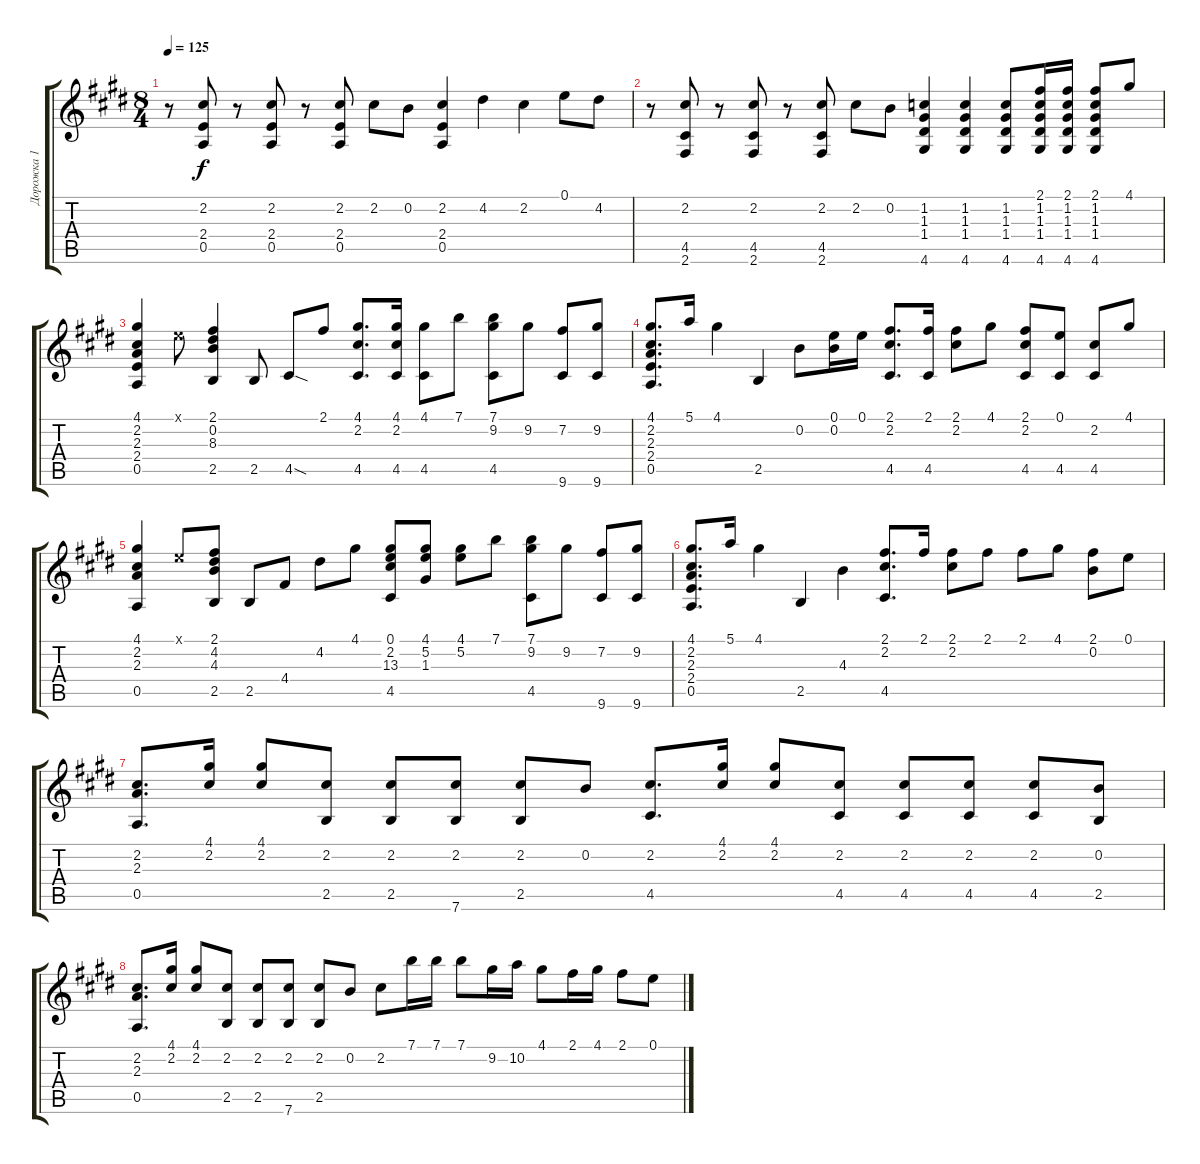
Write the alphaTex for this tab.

\track ("Дорожка 1" "Дорожка 1") {instrument acousticguitarsteel}
\staff {score tabs}
\tuning (E4 B3 G3 D3 A2 E2) {hide}
\ts (8 4)
\tempo 125
\clef g2
\ks c#minor
r.8{dy f} (2.2 2.4 0.5).8 r.8 (2.2 2.4 0.5).8 r.8 (2.2 2.4 0.5).8 2.2.8 0.2.8 (2.2 2.4 0.5).4 4.2.4 2.2.4 0.1.8 4.2.8 |
r.8 (2.2 4.5 2.6).8 r.8 (2.2 4.5 2.6).8 r.8 (2.2 4.5 2.6).8 2.2.8 0.2.8 (1.2 1.3 1.4 4.6).4 (1.2 1.3 1.4 4.6).4 (1.2 1.3 1.4 4.6).8 (2.1 1.2 1.3 1.4 4.6).16 (2.1 1.2 1.3 1.4 4.6).16 (2.1 1.2 1.3 1.4 4.6).8 4.1.8 |
(4.1 2.2 2.3 2.4 0.5).4 0.1{x}.8 (2.1 0.2 8.3 2.5).4 2.5.8 4.5{sod}.8 2.1.8 (4.1 2.2 4.5).8{d} (4.1 2.2 4.5).16 (4.1 4.5).8 7.1.8 (7.1 9.2 4.5).8 9.2.8 (7.2 9.6).8 (9.2 9.6).8 |
(4.1 2.2 2.3 2.4 0.5).8{d} 5.1.16 4.1.4 2.5.4 0.2.8 (0.1 0.2).16 0.1.16 (2.1 2.2 4.5).8{d} (2.1 4.5).16 (2.1 2.2).8 4.1.8 (2.1 2.2 4.5).8 (0.1 4.5).8 (2.2 4.5).8 4.1.8 |
(4.1 2.2 2.3 0.5).4 0.1{x}.8 (2.1 4.2 4.3 2.5).8 2.5.8 4.4.8 4.2.8 4.1.8 (0.1 2.2 13.3 4.5).8 (4.1 5.2 1.3).8 (4.1 5.2).8 7.1.8 (7.1 9.2 4.5).8 9.2.8 (7.2 9.6).8 (9.2 9.6).8 |
(4.1 2.2 2.3 2.4 0.5).8{d} 5.1.16 4.1.4 2.5.4 4.3.4 (2.1 2.2 4.5).8{d} 2.1.16 (2.1 2.2).8 2.1.8 2.1.8 4.1.8 (2.1 0.2).8 0.1.8 |
(2.2 2.3 0.5).8{d} (4.1 2.2).16 (4.1 2.2).8 (2.2 2.5).8 (2.2 2.5).8 (2.2 7.6).8 (2.2 2.5).8 0.2.8 (2.2 4.5).8{d} (4.1 2.2).16 (4.1 2.2).8 (2.2 4.5).8 (2.2 4.5).8 (2.2 4.5).8 (2.2 4.5).8 (0.2 2.5).8 |
(2.2 2.3 0.5).8{d} (4.1 2.2).16 (4.1 2.2).8 (2.2 2.5).8 (2.2 2.5).8 (2.2 7.6).8 (2.2 2.5).8 0.2.8 2.2.8 7.1.16 7.1.16 7.1.8 9.2.16 10.2.16 4.1.8 2.1.16 4.1.16 2.1.8 0.1.8
